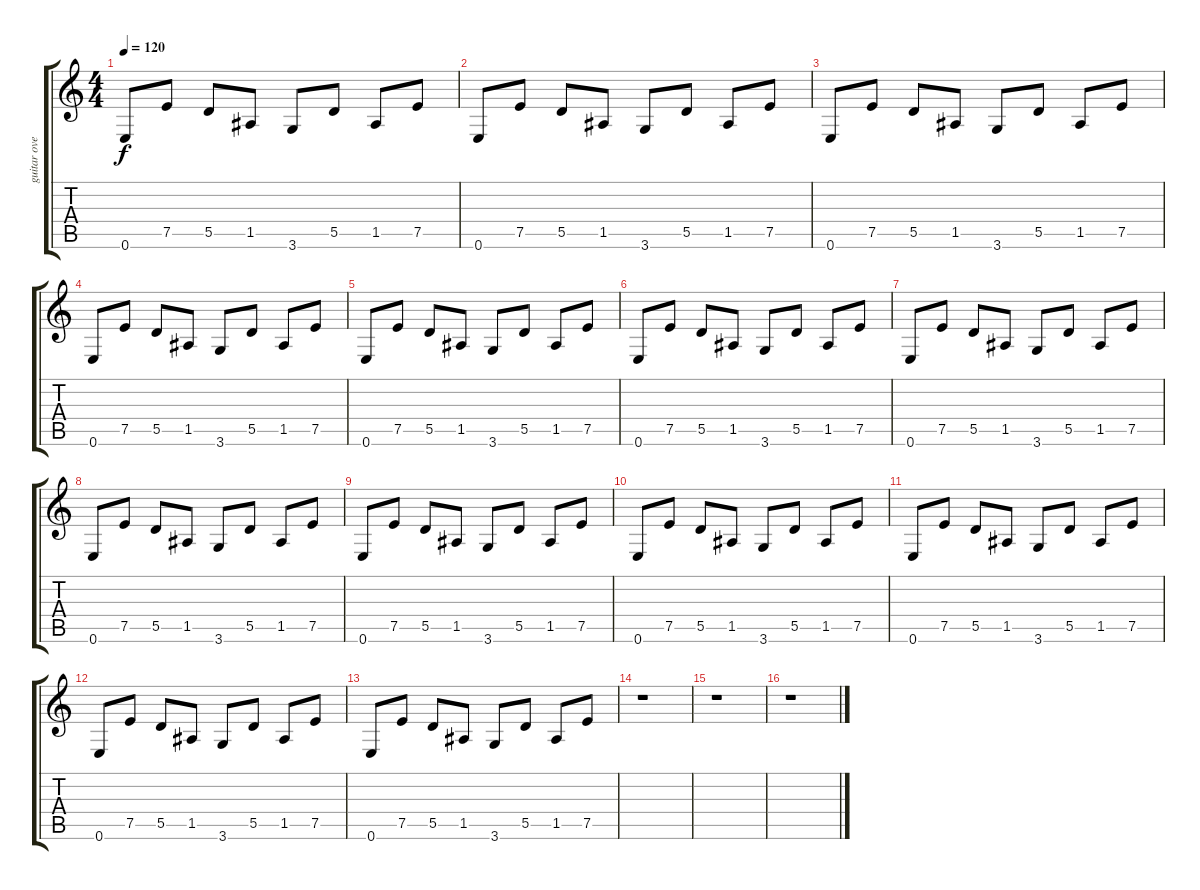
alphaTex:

\track ("guitar over" "guitar ove") {instrument overdrivenguitar}
\staff {score tabs}
\tuning (E4 B3 G3 D3 A2 E2) {hide}
\ts (4 4)
\tempo 120
\clef g2
\ks c
0.6.8{dy f instrument overdrivenguitar} 7.5.8 5.5.8 1.5.8 3.6.8 5.5.8 1.5.8 7.5.8 |
0.6.8 7.5.8 5.5.8 1.5.8 3.6.8 5.5.8 1.5.8 7.5.8 |
0.6.8 7.5.8 5.5.8 1.5.8 3.6.8 5.5.8 1.5.8 7.5.8 |
0.6.8 7.5.8 5.5.8 1.5.8 3.6.8 5.5.8 1.5.8 7.5.8 |
0.6.8 7.5.8 5.5.8 1.5.8 3.6.8 5.5.8 1.5.8 7.5.8 |
0.6.8 7.5.8 5.5.8 1.5.8 3.6.8 5.5.8 1.5.8 7.5.8 |
0.6.8 7.5.8 5.5.8 1.5.8 3.6.8 5.5.8 1.5.8 7.5.8 |
0.6.8 7.5.8 5.5.8 1.5.8 3.6.8 5.5.8 1.5.8 7.5.8 |
0.6.8 7.5.8 5.5.8 1.5.8 3.6.8 5.5.8 1.5.8 7.5.8 |
0.6.8 7.5.8 5.5.8 1.5.8 3.6.8 5.5.8 1.5.8 7.5.8 |
0.6.8 7.5.8 5.5.8 1.5.8 3.6.8 5.5.8 1.5.8 7.5.8 |
0.6.8 7.5.8 5.5.8 1.5.8 3.6.8 5.5.8 1.5.8 7.5.8 |
0.6.8 7.5.8 5.5.8 1.5.8 3.6.8 5.5.8 1.5.8 7.5.8 |
r.1 |
r.1 |
r.1
